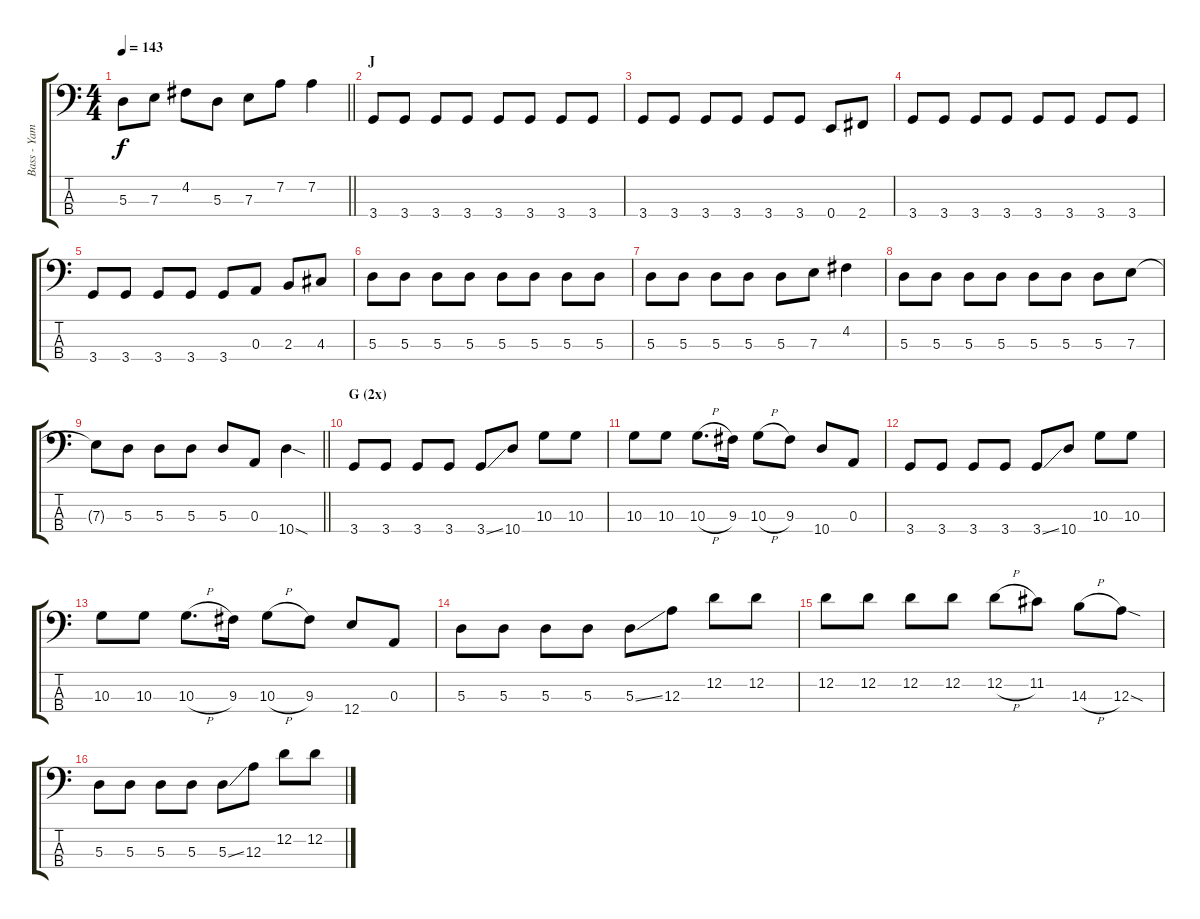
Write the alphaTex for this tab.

\track ("Bass - Yamada" "Bass - Yam") {instrument electricbasspick}
\staff {score tabs}
\tuning (G2 D2 A1 E1) {hide}
\ts (4 4)
\tempo 143
\clef f4
\barLineRight lightlight
\ks c
5.3.8{dy f} 7.3.8 4.2.8 5.3.8 7.3.8 7.2.8 7.2.4 |
\section ("" "J")
3.4.8 3.4.8 3.4.8 3.4.8 3.4.8 3.4.8 3.4.8 3.4.8 |
3.4.8 3.4.8 3.4.8 3.4.8 3.4.8 3.4.8 0.4.8 2.4.8 |
3.4.8 3.4.8 3.4.8 3.4.8 3.4.8 3.4.8 3.4.8 3.4.8 |
3.4.8 3.4.8 3.4.8 3.4.8 3.4.8 0.3.8 2.3.8 4.3.8 |
5.3.8 5.3.8 5.3.8 5.3.8 5.3.8 5.3.8 5.3.8 5.3.8 |
5.3.8 5.3.8 5.3.8 5.3.8 5.3.8 7.3.8 4.2.4 |
5.3.8 5.3.8 5.3.8 5.3.8 5.3.8 5.3.8 5.3.8 7.3.8 |
\barLineRight lightlight
7.3{t}.8 5.3.8 5.3.8 5.3.8 5.3.8 0.3.8 10.4{sod}.4 |
\section ("" "G (2x)")
3.4.8 3.4.8 3.4.8 3.4.8 3.4{ss}.8 10.4.8 10.3.8 10.3.8 |
10.3.8 10.3.8 10.3{h}.8{d} 9.3.16 10.3{h}.8 9.3.8 10.4.8 0.3.8 |
3.4.8 3.4.8 3.4.8 3.4.8 3.4{ss}.8 10.4.8 10.3.8 10.3.8 |
10.3.8 10.3.8 10.3{h}.8{d} 9.3.16 10.3{h}.8 9.3.8 12.4.8 0.3.8 |
5.3.8 5.3.8 5.3.8 5.3.8 5.3{ss}.8 12.3.8 12.2.8 12.2.8 |
12.2.8 12.2.8 12.2.8 12.2.8 12.2{h}.8 11.2.8 14.3{h}.8 12.3{sod}.8 |
5.3.8 5.3.8 5.3.8 5.3.8 5.3{ss}.8 12.3.8 12.2.8 12.2.8
